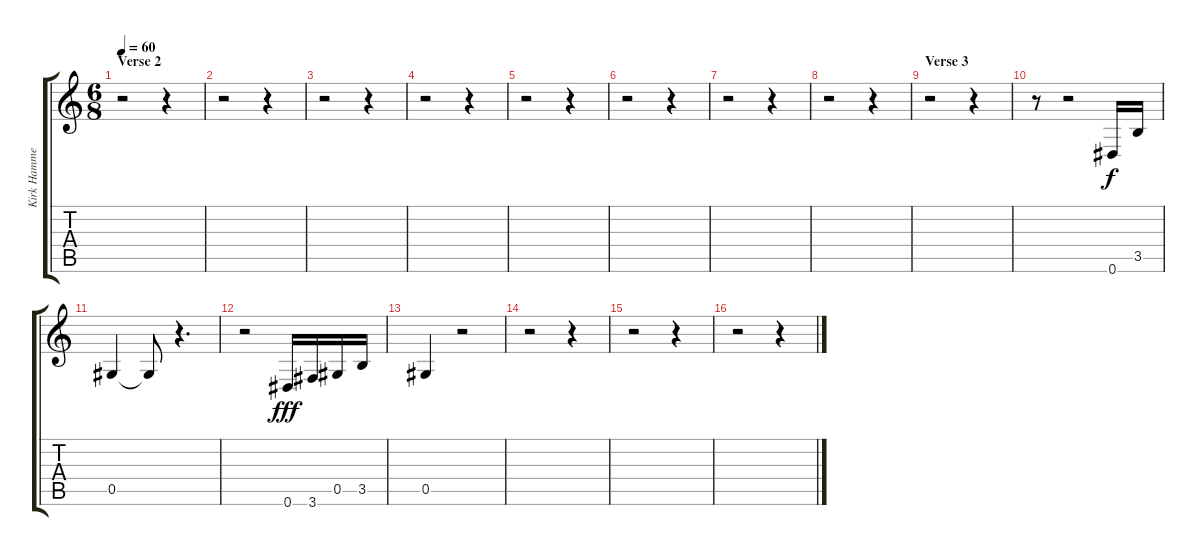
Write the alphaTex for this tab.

\track ("Kirk Hammett" "Kirk Hamme") {instrument electricguitarclean}
\staff {score tabs}
\tuning (Eb4 Bb3 Gb3 Db3 Ab2 Eb2) {hide}
\ts (6 8)
\section ("" "Verse 2")
\tempo 60
\clef g2
\ks c
r.2{dy f} r.4 |
r.2 r.4 |
r.2 r.4 |
r.2 r.4 |
r.2 r.4 |
r.2 r.4 |
r.2 r.4 |
r.2 r.4 |
\section ("" "Verse 3")
r.2 r.4 |
r.8 r.2 0.6.16{volume 13 balance 6 instrument electricguitarclean} 3.5.16 |
0.5.4 0.5{t}.8 r.4{d} |
r.2 0.6.16{dy fff} 3.6.16 0.5.16 3.5.16 |
0.5.4 r.2 |
r.2 r.4 |
r.2 r.4 |
r.2 r.4
